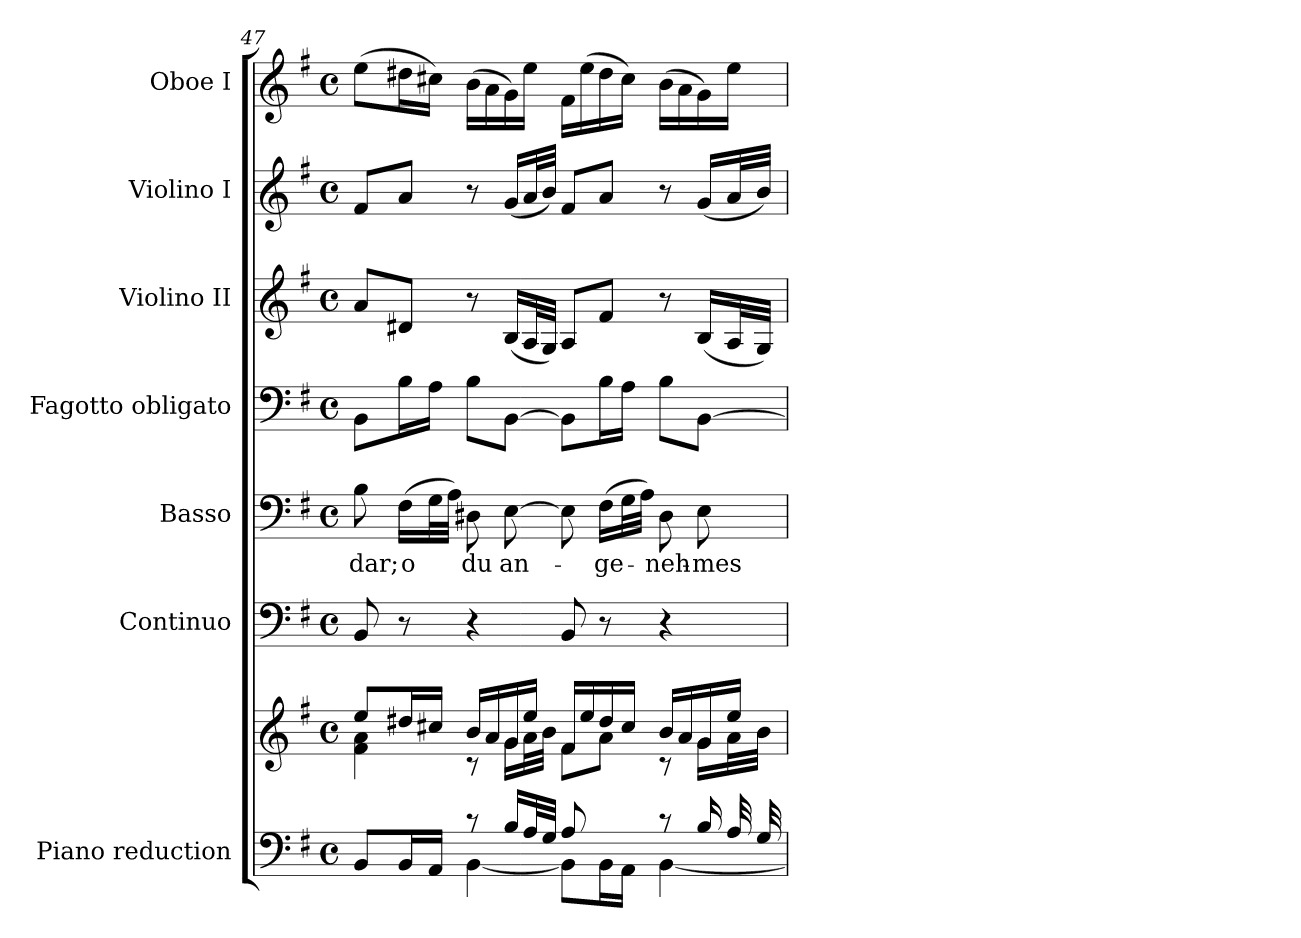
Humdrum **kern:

**kern	**kern	**kern	**kern	**text	**kern	**kern	**kern	**kern
*part7	*part7	*part6	*part5	*part5	*part4	*part3	*part2	*part1
*staff8	*staff7	*staff6	*staff5	*staff5	*staff4	*staff3	*staff2	*staff1
*I"Piano reduction	*	*I"Continuo	*I"Basso	*	*I"Fagotto obligato	*I"Violino II	*I"Violino I	*I"Oboe I
*I'Pno	*	*	*	*	*	*I'Vln	*I'Vln	*I'Ob
*clefF4	*clefG2	*clefF4	*clefF4	*	*clefF4	*clefG2	*clefG2	*clefG2
*k[f#]	*k[f#]	*k[f#]	*k[f#]	*	*k[f#]	*k[f#]	*k[f#]	*k[f#]
*M4/4	*M4/4	*M4/4	*M4/4	*	*M4/4	*M4/4	*M4/4	*M4/4
*met(c)	*met(c)	*met(c)	*met(c)	*	*met(c)	*met(c)	*met(c)	*met(c)
=47	=47	=47	=47	=47	=47	=47	=47	=47
*^	*^	*	*	*	*	*	*	*
*	*	*	*^	*	*	*	*	*	*	*
!	!	!	!	!	!	!	!LO:LY:b	!	!	!	!
4ryy	8BB/L	8ee/L	4f#\ 4a\	8ryy	8BB/	8B\	-dar;	8BB\L	8a/L	8f#/L	(8ee\L
!	!	!	!	!	!	!	!LO:LY:b	!	!	!	!
*	*	*	*v	*v	*	*	*	*	*	*	*
.	16BB/L	16dd#X/L	.	8r	(16F#\LL	o	16B\L	8d#X/J	8a/J	16dd#X\L
.	16AA/JJ	16cc#X/JJ	.	.	32G\L	.	16A\JJ	.	.	16cc#X\JJ)
.	.	.	.	.	32A\JJJ)	.	.	.	.	.
!	!	!	!	!	!	!LO:LY:b	!	!	!	!
8r	[4BB\	16b/LL	8r	4r	8D#X\	du	8B\L	8r	8r	(16b\LL
.	.	16a/	.	.	.	.	.	.	.	16a\
!	!	!	!	!	!	!LO:LY:b	!	!	!	!
16B/LL	.	16g/	16g\LL	.	[8E\	an-	[8BB\J	(16B/LL	(16g/LL	16g\)
32A/L	.	16ee/JJ	32a\L	.	.	.	.	32A/L	32a/L	16ee\JJ
32G/JJJ	.	.	32b\JJJ	.	.	.	.	32G/JJJ)	32b/JJJ)	.
8A/L	8BB\L]	16f#/LL	8f#\L	8BB/	8E\]	.	8BB\L]	8A/L	8f#/L	16f#\LL
.	.	16ee/	.	.	.	.	.	.	.	(16ee\
*	*	*	*^	*	*	*	*	*	*	*
!	!	!	!	!	!	!	!LO:LY:b	!	!	!	!
8ryy	16BB\L	16dd#/	8a\J	8f#\J	8r	(16F#\LL	-ge-	16B\L	8f#/J	8a/J	16dd#\
.	16AA\JJ	16cc#/JJ	.	.	.	32G\L	.	16A\JJ	.	.	16cc#\JJ)
.	.	.	.	.	.	32A\JJJ)	.	.	.	.	.
!	!	!	!	!	!	!	!LO:LY:b	!	!	!	!
8r	[4BB\	16b/LL	8r	4ryy	4r	8D#\	-neh-	8B\L	8r	8r	(16b\LL
.	.	16a/	.	.	.	.	.	.	.	.	16a\
!	!	!	!	!	!	!	!LO:LY:b	!	!	!	!
16B/LL	.	16g/	16g\LL	.	.	8E\	-mes	[8BB\J	(16B/LL	(16g/LL	16g\)
32A/L	.	16ee/JJ	32a\L	.	.	.	.	.	32A/L	32a/L	16ee\JJ
32G/JJJ	.	.	32b\JJJ	.	.	.	.	.	32G/JJJ)	32b/JJJ)	.
*v	*v	*	*	*	*	*	*	*	*	*	*
*	*v	*v	*v	*	*	*	*	*	*	*
=	=	=	=	=	=	=	=	=
*-	*-	*-	*-	*-	*-	*-	*-	*-
